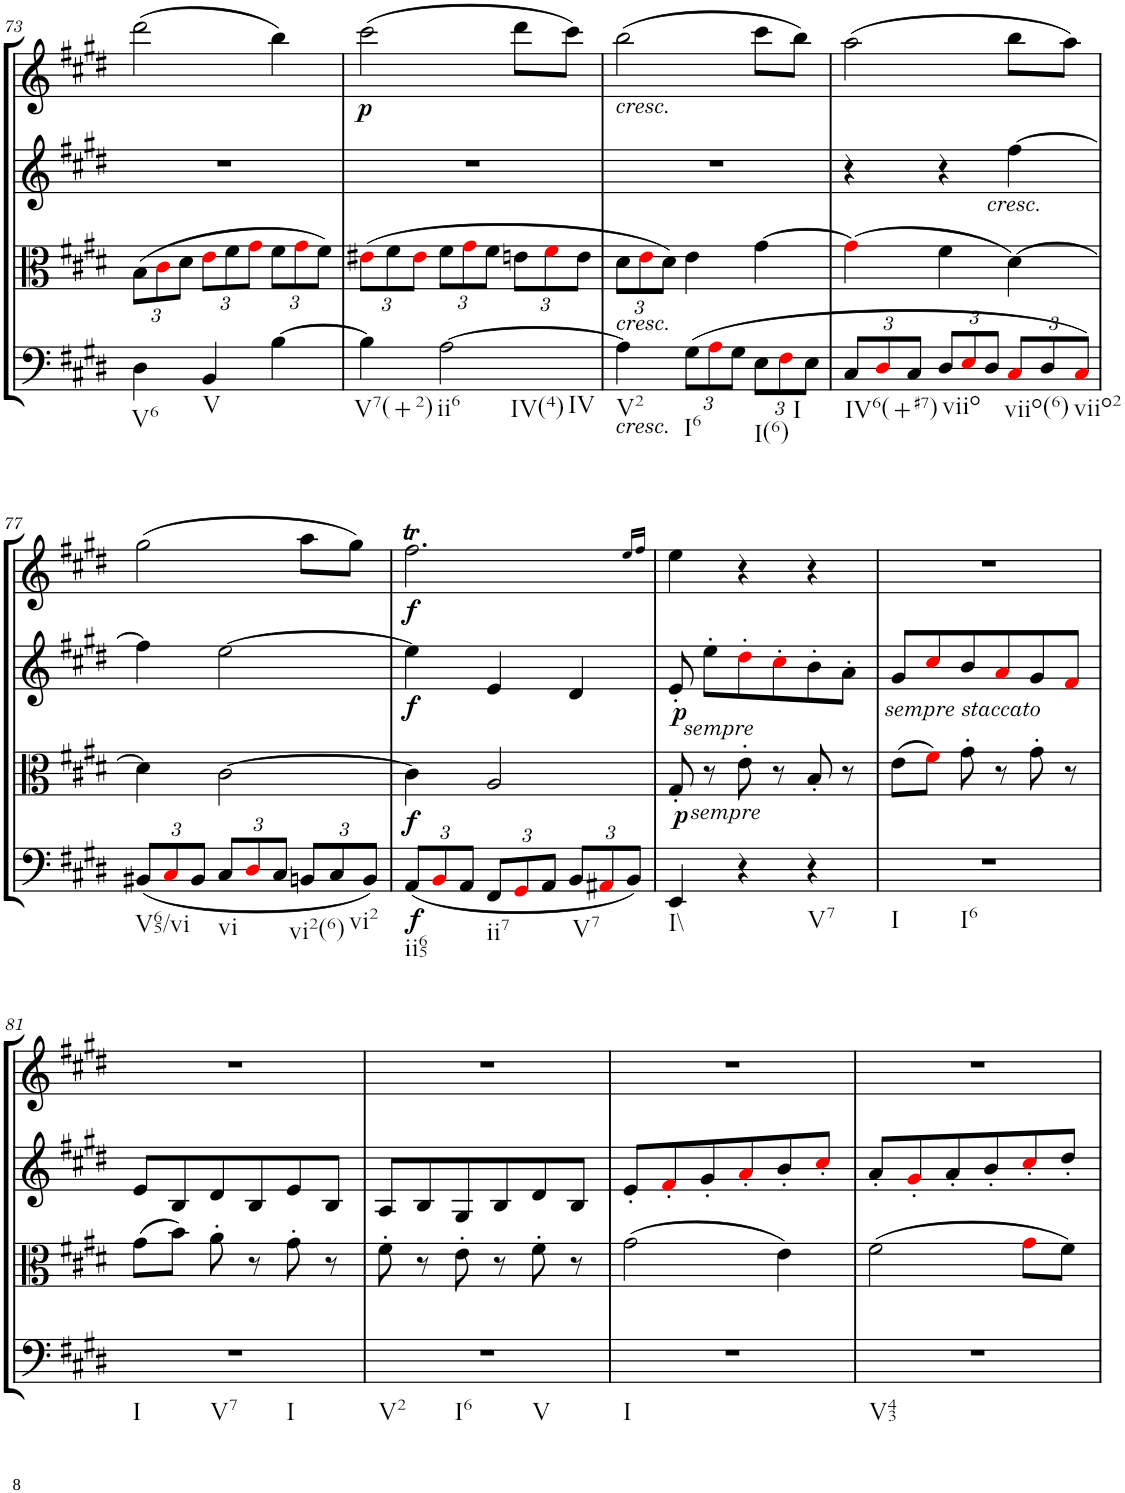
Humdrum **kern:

**kern	**dynam	**kern	**dynam	**kern	**dynam	**kern	**dynam
*part4	*part4	*part3	*part3	*part2	*part2	*part1	*part1
*staff4	*staff4	*staff3	*staff3	*staff2	*staff2	*staff1	*staff1
*I"Violoncello.	*	*I"Viola.	*	*I"Violin II.	*	*I"Violin I.	*
*I'Vc	*	*I'Vla	*	*I'Vln	*	*I'Vln	*
!!LO:PB:g=z
*clefC4	*	*clefC3	*	*clefG2	*	*clefG2	*
*k[f#c#g#d#]	*	*k[f#c#g#d#]	*	*k[f#c#g#d#]	*	*k[f#c#g#d#]	*
*M3/4	*	*M3/4	*	*M3/4	*	*M3/4	*
*	*	*Xbrackettup	*	*	*	*	*
=73	=73	=73	=73	=73	=73	=73	=73
!LO:TX:b:t=V6	!	!	!	!	!	!	!
4D#\	.	(12B\L	.	2.r	.	(2ddd#\	.
.	.	12c#i\	.	.	.	.	.
.	.	12d#\J	.	.	.	.	.
!LO:TX:b:t=V	!	!	!	!	!	!	!
4BB/	.	12ei\L	.	.	.	.	.
.	.	12f#\	.	.	.	.	.
.	.	12g#i\J	.	.	.	.	.
[4B\	.	12f#\L	.	.	.	4bb\)	.
.	.	12g#i\	.	.	.	.	.
.	.	12f#\J)	.	.	.	.	.
=74	=74	=74	=74	=74	=74	=74	=74
!LO:TX:b:t=V7(+2)	!	!	!	!	!	!	!
!	!	!	!	!	!	!	!LO:DY:b
4B\]	.	(12e#Xi\L	.	2.r	.	(2ccc#\	p
.	.	12f#\	.	.	.	.	.
.	.	12e#i\J	.	.	.	.	.
!LO:TX:b:t=ii6	!	!	!	!	!	!	!
!LO:TX:b:t=IV(4)	!	!	!	!	!	!	!
!LO:TX:b:t=IV	!	!	!	!	!	!	!
[2A\	.	12f#\L	.	.	.	.	.
.	.	12g#i\	.	.	.	.	.
.	.	12f#\J	.	.	.	.	.
.	.	12en\L	.	.	.	8ddd#\L	.
.	.	12f#i\	.	.	.	.	.
.	.	.	.	.	.	8ccc#\J)	.
.	.	12e\J	.	.	.	.	.
=75	=75	=75	=75	=75	=75	=75	=75
!	!	!	!	!	!	!LO:TX:b:i:t=cresc.	!
!	!	!LO:TX:b:i:t=cresc.	!	!	!	!	!
!LO:TX:b:i:t=cresc.	!	!	!	!	!	!	!
!LO:TX:b:t=V2	!	!	!	!	!	!	!
4A\]	.	12d#\L	.	2.r	.	(2bb\	.
.	.	12ei\	.	.	.	.	.
.	.	12d#\J)	.	.	.	.	.
*Xbrackettup	*	*	*	*	*	*	*
!LO:TX:b:t=I6	!	!	!	!	!	!	!
(12G#\L	.	4e\	.	.	.	.	.
12Ai\	.	.	.	.	.	.	.
12G#\J	.	.	.	.	.	.	.
!LO:TX:b:t=I(6)	!	!	!	!	!	!	!
12E\L	.	[4g#\	.	.	.	8ccc#\L	.
!LO:TX:b:t=I	!	!	!	!	!	!	!
12F#i\	.	.	.	.	.	.	.
.	.	.	.	.	.	8bb\J)	.
12E\J	.	.	.	.	.	.	.
=76	=76	=76	=76	=76	=76	=76	=76
!LO:TX:b:t=IV6(+#7)	!	!	!	!	!	!	!
12C#/L	.	(4g#i\]	.	4r	.	(2aa\	.
12D#i/	.	.	.	.	.	.	.
12C#/J	.	.	.	.	.	.	.
!LO:TX:b:t=viio	!	!	!	!	!	!	!
12D#/L	.	4f#\	.	4r	.	.	.
12Ei/	.	.	.	.	.	.	.
12D#/J	.	.	.	.	.	.	.
!	!	!	!	!LO:TX:b:i:t=cresc.	!	!	!
!LO:TX:b:t=viio(6)	!	!	!	!	!	!	!
12C#i/L	.	[4d#\)	.	[4ff#\	.	8bb\L	.
!LO:TX:b:t=viio2	!	!	!	!	!	!	!
12D#/	.	.	.	.	.	.	.
.	.	.	.	.	.	8aa\J)	.
12C#i/J)	.	.	.	.	.	.	.
!!LO:LB:g=z
=77	=77	=77	=77	=77	=77	=77	=77
!LO:TX:b:t=V65/vi	!	!	!	!	!	!	!
(12BB#X/L	.	4d#\]	.	4ff#\]	.	(2gg#\	.
12C#i/	.	.	.	.	.	.	.
12BB#/J	.	.	.	.	.	.	.
!LO:TX:b:t=vi	!	!	!	!	!	!	!
12C#/L	.	[2c#\	.	[2ee\	.	.	.
12D#i/	.	.	.	.	.	.	.
12C#/J	.	.	.	.	.	.	.
!LO:TX:b:t=vi2(6)	!	!	!	!	!	!	!
12BBn/L	.	.	.	.	.	8aa\L	.
!LO:TX:b:t=vi2	!	!	!	!	!	!	!
12C#/	.	.	.	.	.	.	.
.	.	.	.	.	.	8gg#\J)	.
12BB/J)	.	.	.	.	.	.	.
=78	=78	=78	=78	=78	=78	=78	=78
!LO:TX:b:t=ii65	!	!	!	!	!	!	!
!	!LO:DY:b	!	!LO:DY:b	!	!LO:DY:b	!	!LO:DY:b
(12AA/L	f	4c#\]	f	4ee\]	f	2.ff#T\	f
12BBi/	.	.	.	.	.	.	.
12AA/J	.	.	.	.	.	.	.
!LO:TX:b:t=ii7	!	!	!	!	!	!	!
12FF#/L	.	2A/	.	4e/	.	.	.
12GG#i/	.	.	.	.	.	.	.
12AA/J	.	.	.	.	.	.	.
!LO:TX:b:t=V7	!	!	!	!	!	!	!
12BB/L	.	.	.	4d#/	.	.	.
12AA#Xi/	.	.	.	.	.	.	.
12BB/J)	.	.	.	.	.	.	.
.	.	.	.	.	.	16qee/LL	.
.	.	.	.	.	.	16qff#/JJ	.
=79	=79	=79	=79	=79	=79	=79	=79
!	!	!	!	!LO:TX:b:i:t=sempre	!	!	!
!	!	!LO:TX:b:i:t=sempre	!	!	!	!	!
!LO:TX:b:t=I\\	!	!	!	!	!	!	!
!	!	!	!LO:DY:b	!	!LO:DY:b	!	!
4EE/	.	8G#'/	p	8e'/	p	4ee\	.
.	.	8r	.	8ee'\L	.	.	.
4r	.	8e'\	.	8dd#'i\	.	4r	.
.	.	8r	.	8cc#'i\	.	.	.
!LO:TX:b:t=V7	!	!	!	!	!	!	!
4r	.	8B'/	.	8b'\	.	4r	.
.	.	8r	.	8a'\J	.	.	.
=80	=80	=80	=80	=80	=80	=80	=80
!	!	!	!	!LO:TX:b:i:t=sempre staccato	!	!	!
!LO:TX:b:t=I	!	!	!	!	!	!	!
!LO:TX:b:t=I6	!	!	!	!	!	!	!
2.r	.	(8e\L	.	8g#/L	.	2.r	.
.	.	8f#i\J)	.	8cc#i/	.	.	.
.	.	8g#'\	.	8b/	.	.	.
.	.	8r	.	8ai/	.	.	.
.	.	8g#'\	.	8g#/	.	.	.
.	.	8r	.	8f#i/J	.	.	.
!!LO:LB:g=z
=81	=81	=81	=81	=81	=81	=81	=81
!LO:TX:b:t=I	!	!	!	!	!	!	!
!LO:TX:b:t=V7	!	!	!	!	!	!	!
!LO:TX:b:t=I	!	!	!	!	!	!	!
2.r	.	(8g#\L	.	8e/L	.	2.r	.
.	.	8b\J)	.	8B/	.	.	.
.	.	8a'\	.	8d#/	.	.	.
.	.	8r	.	8B/	.	.	.
.	.	8g#'\	.	8e/	.	.	.
.	.	8r	.	8B/J	.	.	.
=82	=82	=82	=82	=82	=82	=82	=82
!LO:TX:b:t=V2	!	!	!	!	!	!	!
!LO:TX:b:t=I6	!	!	!	!	!	!	!
!LO:TX:b:t=V	!	!	!	!	!	!	!
2.r	.	8f#'\	.	8A/L	.	2.r	.
.	.	8r	.	8B/	.	.	.
.	.	8e'\	.	8G#/	.	.	.
.	.	8r	.	8B/	.	.	.
.	.	8f#'\	.	8d#/	.	.	.
.	.	8r	.	8B/J	.	.	.
=83	=83	=83	=83	=83	=83	=83	=83
!LO:TX:b:t=I	!	!	!	!	!	!	!
2.r	.	(2g#\	.	8e'/L	.	2.r	.
.	.	.	.	8f#'i/	.	.	.
.	.	.	.	8g#'/	.	.	.
.	.	.	.	8a'i/	.	.	.
.	.	4e\)	.	8b'/	.	.	.
.	.	.	.	8cc#'i/J	.	.	.
=84	=84	=84	=84	=84	=84	=84	=84
!LO:TX:b:t=V43	!	!	!	!	!	!	!
2.r	.	(2f#\	.	8a'/L	.	2.r	.
.	.	.	.	8g#'i/	.	.	.
.	.	.	.	8a'/	.	.	.
.	.	.	.	8b'/	.	.	.
.	.	8g#i\L	.	8cc#'i/	.	.	.
.	.	8f#\J)	.	8dd#'/J	.	.	.
=	=	=	=	=	=	=	=
*-	*-	*-	*-	*-	*-	*-	*-
